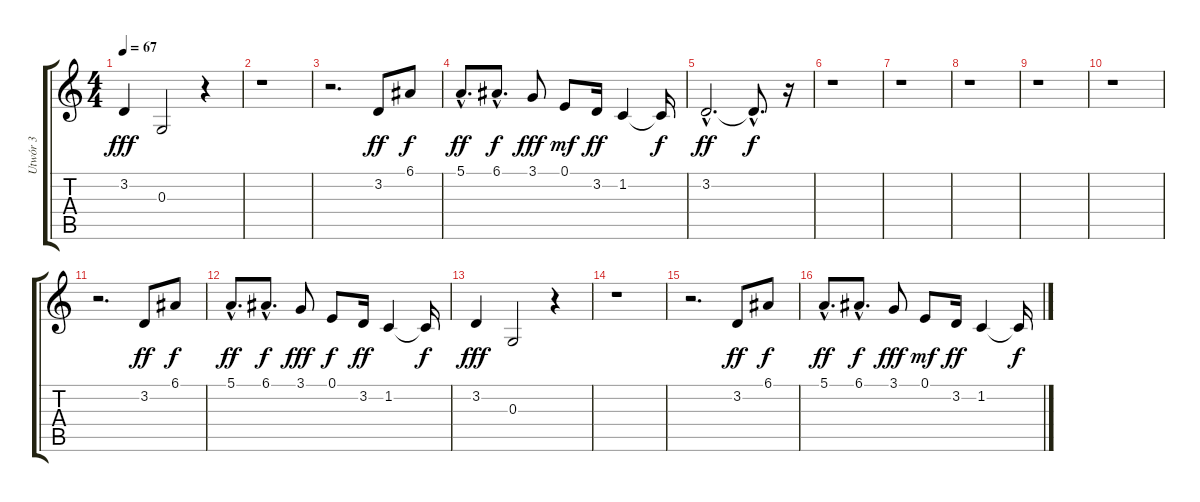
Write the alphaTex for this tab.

\track ("Utwór 3" "Utwór 3") {instrument pad4choir}
\staff {score tabs}
\tuning (E4 B3 G3 D3 A2 E2) {hide}
\ts (4 4)
\tempo 67
\clef g2
\ks c
3.2.4{dy fff} 0.3.2 r.4 |
r.1 |
r.2{d} 3.2.8{dy ff} 6.1.8{dy f} |
5.1{hac}.8{d dy ff} 6.1{hac}.8{d dy f} 3.1.8{dy fff} 0.1.8{dy mf} 3.2.16{dy ff} 1.2.4 1.2{t}.16{dy f} |
3.2{hac}.2{d dy ff} 3.2{hac t}.8{d dy f} r.16 |
r.1 |
r.1 |
r.1 |
r.1 |
r.1 |
r.2{d} 3.2.8{dy ff} 6.1.8{dy f} |
5.1{hac}.8{d dy ff} 6.1{hac}.8{d dy f} 3.1.8{dy fff} 0.1.8{dy f} 3.2.16{dy ff} 1.2.4 1.2{t}.16{dy f} |
3.2.4{dy fff} 0.3.2 r.4 |
r.1 |
r.2{d} 3.2.8{dy ff} 6.1.8{dy f} |
5.1{hac}.8{d dy ff} 6.1{hac}.8{d dy f} 3.1.8{dy fff} 0.1.8{dy mf} 3.2.16{dy ff} 1.2.4 1.2{t}.16{dy f}
